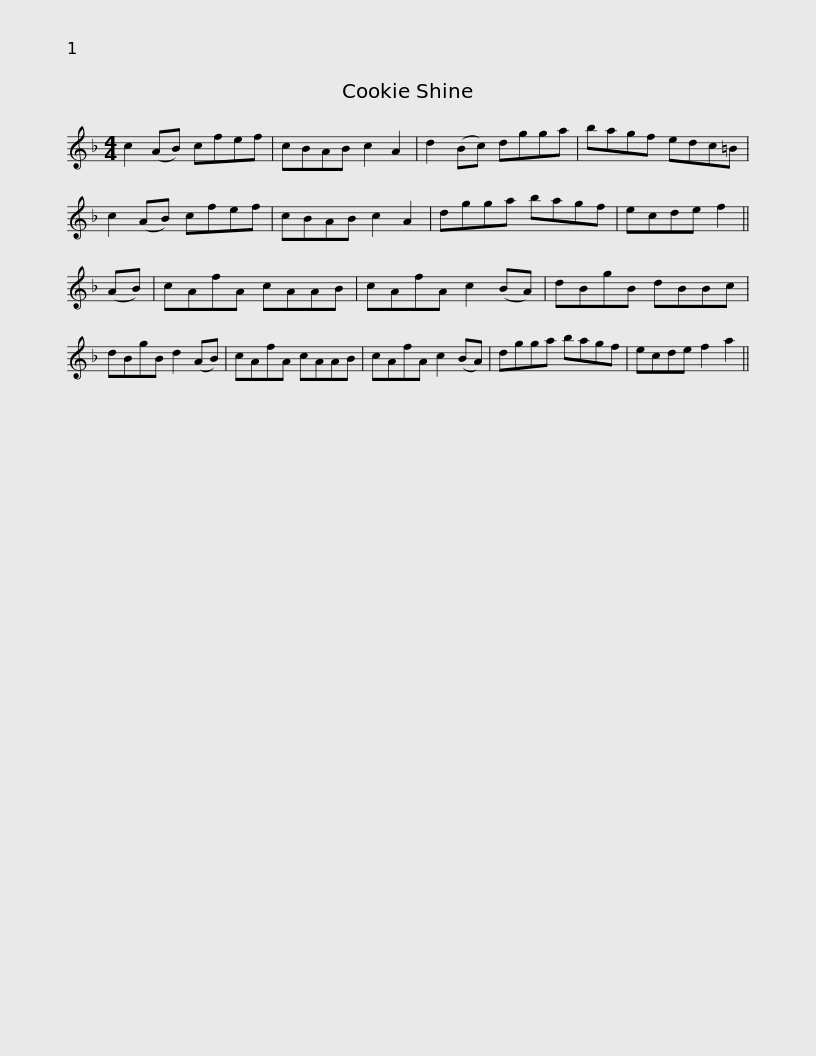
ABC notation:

X:1
L:1/8
M:4/4
I:linebreak $
K:F
V:1 treble
V:1
 c2 (AB) cfef | cBAB c2 A2 | d2 (Bc) dgga | bagf edc=B | c2 (AB) cfef | %5
 cBAB c2 A2 |$ dgga bagf | ecde f2 || (AB) | cAfA cAAB | %10
 cAfA c2 (BA) | dBgB dBBc |$ dBgB d2 (AB) | cAfA cAAB | cAfA c2 (BA) | %15
 dgga bagf | ecde f2 a2 || %17
